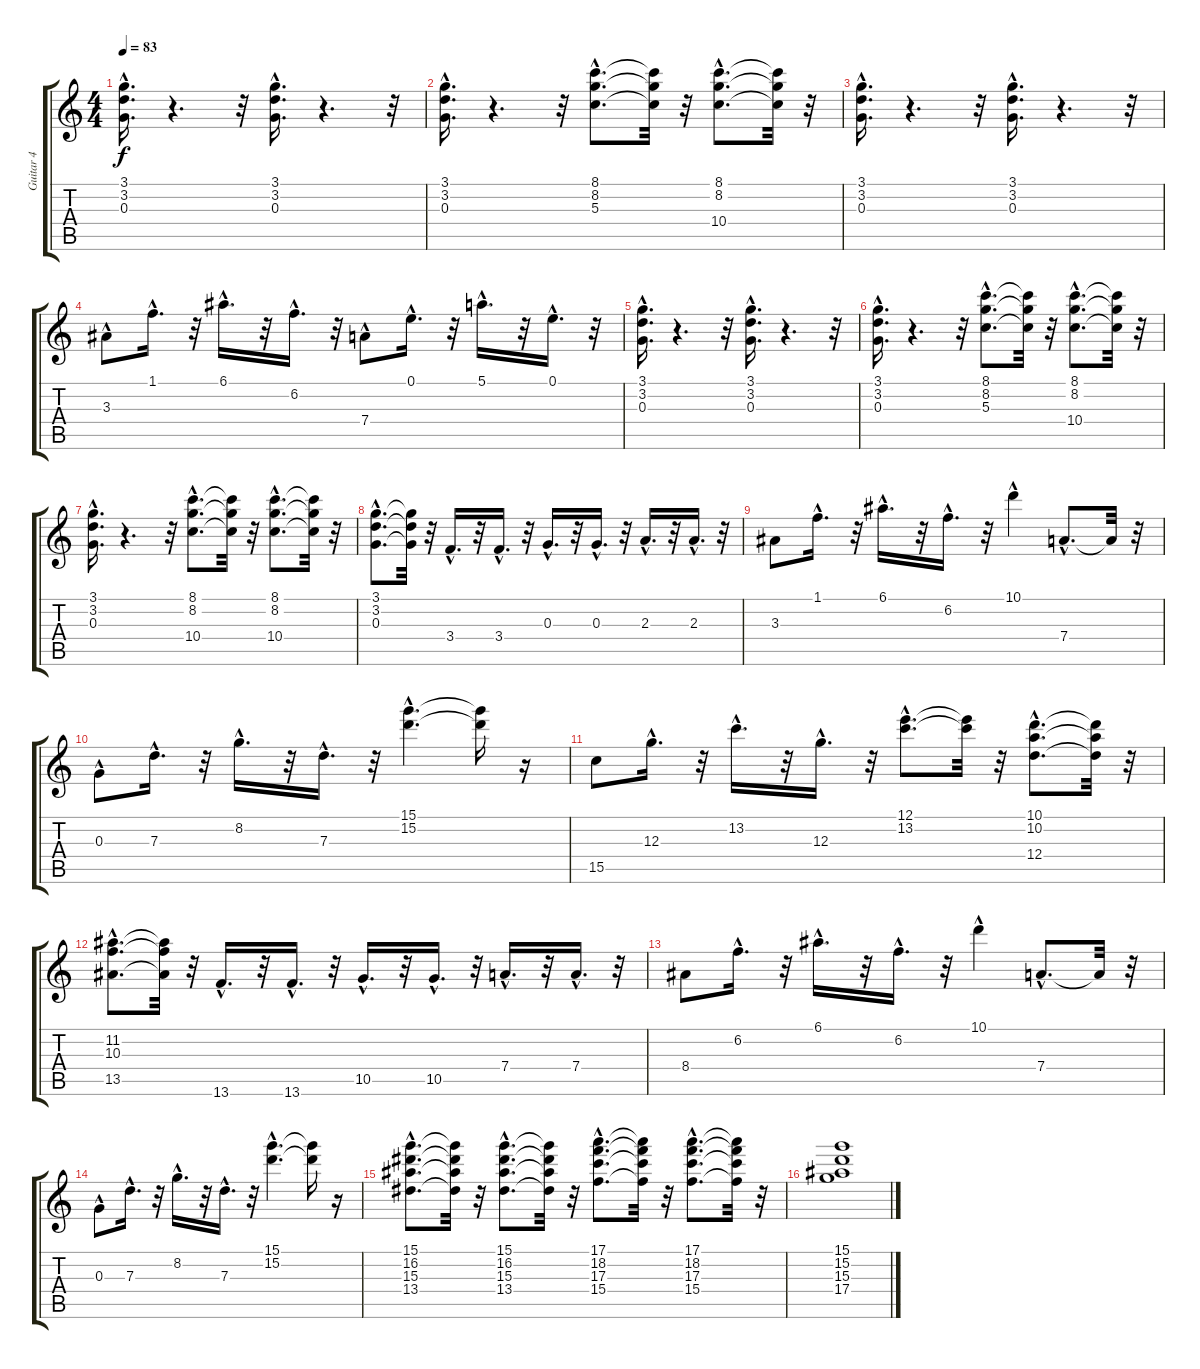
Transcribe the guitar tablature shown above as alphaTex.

\track ("Guitar 4" "Guitar 4") {instrument overdrivenguitar}
\staff {score tabs}
\tuning (E4 B3 G3 D3 A2 E2) {hide}
\ts (4 4)
\tempo 83
\clef g2
\ks c
(3.1{hac} 3.2{hac} 0.3{hac}).16{d dy f} r.4{d} r.32 (3.1{hac} 3.2{hac} 0.3{hac}).16{d} r.4{d} r.32 |
(3.1{hac} 3.2{hac} 0.3{hac}).16{d} r.4{d} r.32 (8.1{hac} 8.2{hac} 5.3{hac}).8{d} (8.1{t} 8.2{t} 5.3{t}).32 r.32 (8.1{hac} 8.2{hac} 10.4{hac}).8{d} (8.1{t} 8.2{t} 10.4{t}).32 r.32 |
(3.1{hac} 3.2{hac} 0.3{hac}).16{d} r.4{d} r.32 (3.1{hac} 3.2{hac} 0.3{hac}).16{d} r.4{d} r.32 |
3.3{hac}.8 1.1{hac}.16{d} r.32 6.1{hac}.16{d} r.32 6.2{hac}.16{d} r.32 7.4{hac}.8 0.1{hac}.16{d} r.32 5.1{hac}.16{d} r.32 0.1{hac}.16{d} r.32 |
(3.1{hac} 3.2{hac} 0.3{hac}).16{d} r.4{d} r.32 (3.1{hac} 3.2{hac} 0.3{hac}).16{d} r.4{d} r.32 |
(3.1{hac} 3.2{hac} 0.3{hac}).16{d} r.4{d} r.32 (8.1{hac} 8.2{hac} 5.3{hac}).8{d} (8.1{t} 8.2{t} 5.3{t}).32 r.32 (8.1{hac} 8.2{hac} 10.4{hac}).8{d} (8.1{t} 8.2{t} 10.4{t}).32 r.32 |
(3.1{hac} 3.2{hac} 0.3{hac}).16{d} r.4{d} r.32 (8.1{hac} 8.2{hac} 10.4{hac}).8{d} (8.1{t} 8.2{t} 10.4{t}).32 r.32 (8.1{hac} 8.2{hac} 10.4{hac}).8{d} (8.1{t} 8.2{t} 10.4{t}).32 r.32 |
(3.1{hac} 3.2{hac} 0.3{hac}).8{d} (3.1{t} 3.2{t} 0.3{t}).32 r.32 3.4{hac}.16{d} r.32 3.4{hac}.16{d} r.32 0.3{hac}.16{d} r.32 0.3{hac}.16{d} r.32 2.3{hac}.16{d} r.32 2.3{hac}.16{d} r.32 |
3.3.8 1.1{hac}.16{d} r.32 6.1{hac}.16{d} r.32 6.2{hac}.16{d} r.32 10.1{hac}.4 7.4{hac}.8{d} 7.4{t}.32 r.32 |
0.3{hac}.8 7.3{hac}.16{d} r.32 8.2{hac}.16{d} r.32 7.3{hac}.16{d} r.32 (15.1{hac} 15.2{hac}).4{d} (15.1{t} 15.2{t}).16 r.16 |
15.5.8 12.3{hac}.16{d} r.32 13.2{hac}.16{d} r.32 12.3{hac}.16{d} r.32 (12.1{hac} 13.2{hac}).8{d} (12.1{t} 13.2{t}).32 r.32 (10.1{hac} 10.2{hac} 12.4{hac}).8{d} (10.1{t} 10.2{t} 12.4{t}).32 r.32 |
(11.2{hac} 10.3{hac} 13.5{hac}).8{d} (11.2{t} 10.3{t} 13.5{t}).32 r.32 13.6{hac}.16{d} r.32 13.6{hac}.16{d} r.32 10.5{hac}.16{d} r.32 10.5{hac}.16{d} r.32 7.4{hac}.16{d} r.32 7.4{hac}.16{d} r.32 |
8.4.8 6.2{hac}.16{d} r.32 6.1{hac}.16{d} r.32 6.2{hac}.16{d} r.32 10.1{hac}.4 7.4{hac}.8{d} 7.4{t}.32 r.32 |
0.3{hac}.8 7.3{hac}.16{d} r.32 8.2{hac}.16{d} r.32 7.3{hac}.16{d} r.32 (15.1{hac} 15.2{hac}).4{d} (15.1{t} 15.2{t}).16 r.16 |
(15.1{hac} 16.2{hac} 15.3{hac} 13.4{hac}).8{d} (15.1{t} 16.2{t} 15.3{t} 13.4{t}).32 r.32 (15.1{hac} 16.2{hac} 15.3{hac} 13.4{hac}).8{d} (15.1{t} 16.2{t} 15.3{t} 13.4{t}).32 r.32 (17.1{hac} 18.2{hac} 17.3{hac} 15.4{hac}).8{d} (17.1{t} 18.2{t} 17.3{t} 15.4{t}).32 r.32 (17.1{hac} 18.2{hac} 17.3{hac} 15.4{hac}).8{d} (17.1{t} 18.2{t} 17.3{t} 15.4{t}).32 r.32 |
(15.1 15.2 15.3 17.4).1
